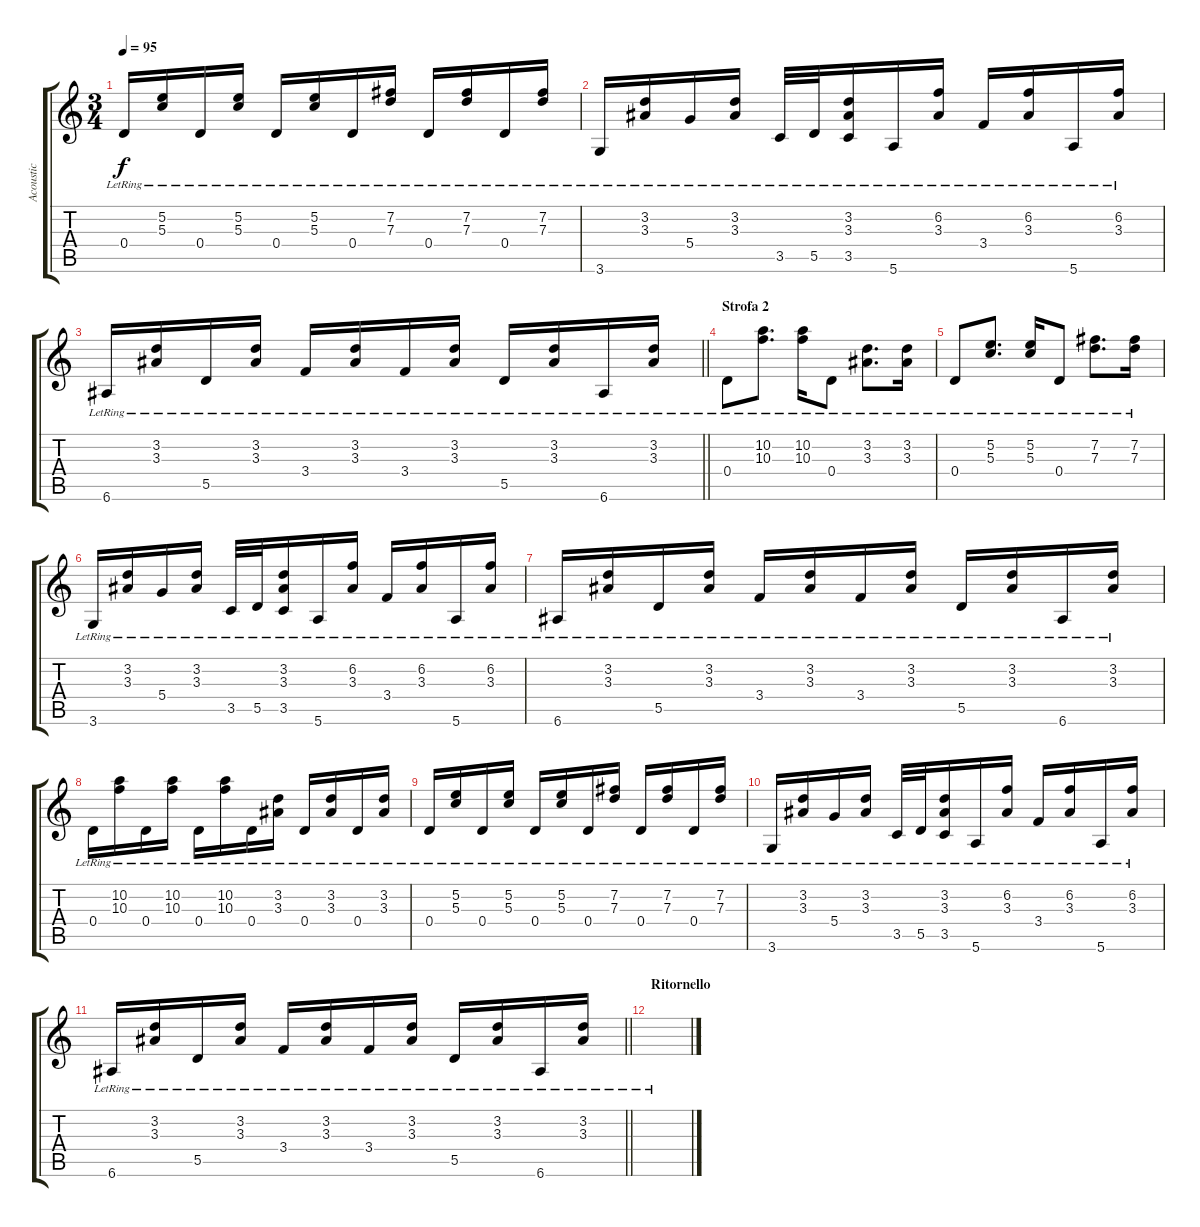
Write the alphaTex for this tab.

\track ("Acoustic" "Acoustic") {instrument acousticguitarnylon}
\staff {score tabs}
\tuning (E4 B3 G3 D3 A2 E2) {hide}
\ts (3 4)
\tempo 95
\clef g2
\ks c
0.4{lr}.16{dy f} (5.2{lr} 5.3{lr}).16 0.4{lr}.16 (5.2{lr} 5.3{lr}).16 0.4{lr}.16 (5.2{lr} 5.3{lr}).16 0.4{lr}.16 (7.2{lr} 7.3{lr}).16 0.4{lr}.16 (7.2{lr} 7.3{lr}).16 0.4{lr}.16 (7.2{lr} 7.3{lr}).16 |
3.6{lr}.16 (3.2{lr} 3.3{lr}).16 5.4{lr}.16 (3.2{lr} 3.3{lr}).16 3.5{lr}.32 5.5{lr}.32 (3.2{lr} 3.3{lr} 3.5{lr}).16 5.6{lr}.16 (6.2{lr} 3.3{lr}).16 3.4{lr}.16 (6.2{lr} 3.3{lr}).16 5.6{lr}.16 (6.2{lr} 3.3{lr}).16 |
\barLineRight lightlight
6.6{lr}.16 (3.2{lr} 3.3{lr}).16 5.5{lr}.16 (3.2{lr} 3.3{lr}).16 3.4{lr}.16 (3.2{lr} 3.3{lr}).16 3.4{lr}.16 (3.2{lr} 3.3{lr}).16 5.5{lr}.16 (3.2{lr} 3.3{lr}).16 6.6{lr}.16 (3.2{lr} 3.3{lr}).16 |
\section ("" "Strofa 2")
0.4{lr}.8 (10.2{lr} 10.3{lr}).8{d} (10.2{lr} 10.3{lr}).16 0.4{lr}.8 (3.2{lr} 3.3{lr}).8{d} (3.2{lr} 3.3{lr}).16 |
0.4{lr}.8 (5.2{lr} 5.3{lr}).8{d} (5.2{lr} 5.3{lr}).16 0.4{lr}.8 (7.2{lr} 7.3{lr}).8{d} (7.2{lr} 7.3{lr}).16 |
3.6{lr}.16 (3.2{lr} 3.3{lr}).16 5.4{lr}.16 (3.2{lr} 3.3{lr}).16 3.5{lr}.32 5.5{lr}.32 (3.2{lr} 3.3{lr} 3.5{lr}).16 5.6{lr}.16 (6.2{lr} 3.3{lr}).16 3.4{lr}.16 (6.2{lr} 3.3{lr}).16 5.6{lr}.16 (6.2{lr} 3.3{lr}).16 |
6.6{lr}.16 (3.2{lr} 3.3{lr}).16 5.5{lr}.16 (3.2{lr} 3.3{lr}).16 3.4{lr}.16 (3.2{lr} 3.3{lr}).16 3.4{lr}.16 (3.2{lr} 3.3{lr}).16 5.5{lr}.16 (3.2{lr} 3.3{lr}).16 6.6{lr}.16 (3.2{lr} 3.3{lr}).16 |
0.4{lr}.16 (10.2{lr} 10.3{lr}).16 0.4{lr}.16 (10.2{lr} 10.3{lr}).16 0.4{lr}.16 (10.2{lr} 10.3{lr}).16 0.4{lr}.16 (3.2{lr} 3.3{lr}).16 0.4{lr}.16 (3.2{lr} 3.3{lr}).16 0.4{lr}.16 (3.2{lr} 3.3{lr}).16 |
0.4{lr}.16 (5.2{lr} 5.3{lr}).16 0.4{lr}.16 (5.2{lr} 5.3{lr}).16 0.4{lr}.16 (5.2{lr} 5.3{lr}).16 0.4{lr}.16 (7.2{lr} 7.3{lr}).16 0.4{lr}.16 (7.2{lr} 7.3{lr}).16 0.4{lr}.16 (7.2{lr} 7.3{lr}).16 |
3.6{lr}.16 (3.2{lr} 3.3{lr}).16 5.4{lr}.16 (3.2{lr} 3.3{lr}).16 3.5{lr}.32 5.5{lr}.32 (3.2{lr} 3.3{lr} 3.5{lr}).16 5.6{lr}.16 (6.2{lr} 3.3{lr}).16 3.4{lr}.16 (6.2{lr} 3.3{lr}).16 5.6{lr}.16 (6.2{lr} 3.3{lr}).16 |
\barLineRight lightlight
6.6{lr}.16 (3.2{lr} 3.3{lr}).16 5.5{lr}.16 (3.2{lr} 3.3{lr}).16 3.4{lr}.16 (3.2{lr} 3.3{lr}).16 3.4{lr}.16 (3.2{lr} 3.3{lr}).16 5.5{lr}.16 (3.2{lr} 3.3{lr}).16 6.6{lr}.16 (3.2{lr} 3.3{lr}).16 |
\section ("" "Ritornello")
